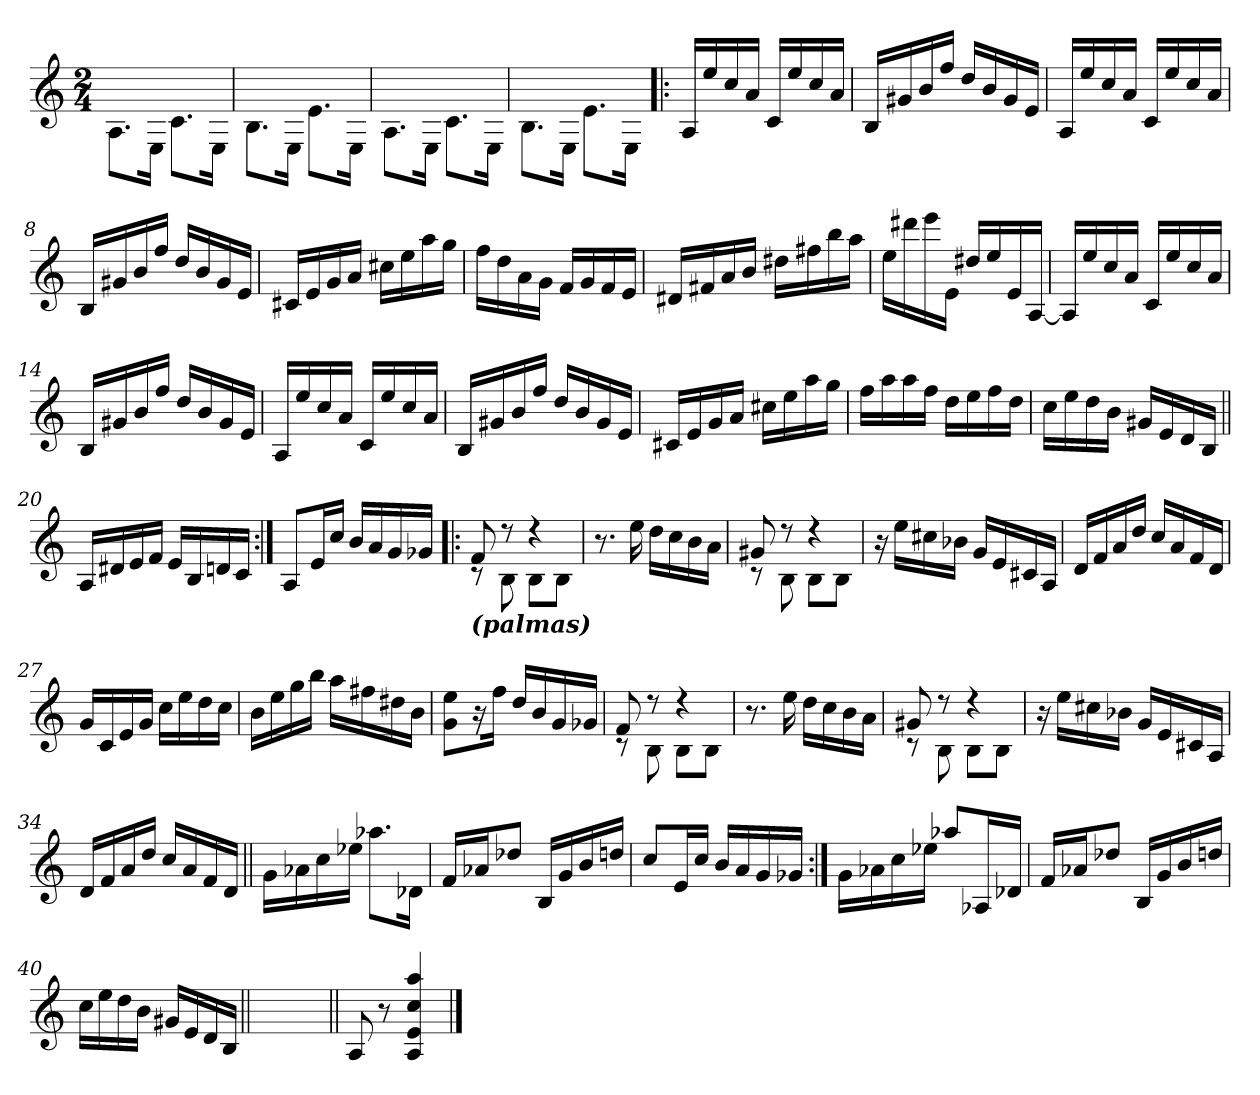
**kern
*part1
*staff1
*clefG2
*k[]
*C:
*M2/4
=1
8.A\L
16E\Jk
8.c\L
16E\Jk
=2
8.B\L
16E\Jk
8.e\L
16E\Jk
=3
8.A\L
16E\Jk
8.c\L
16E\Jk
=4
8.B\L
16E\Jk
8.e\L
16E\Jk
!!LO:LB:g=z
=5!|:
16A/LL
16ee/
16cc/
16a/JJ
16c/LL
16ee/
16cc/
16a/JJ
=6
16B/LL
16g#X/
16b/
16ff/JJ
16dd/LL
16b/
16g#/
16e/JJ
=7
16A/LL
16ee/
16cc/
16a/JJ
16c/LL
16ee/
16cc/
16a/JJ
=8
16B/LL
16g#X/
16b/
16ff/JJ
16dd/LL
16b/
16g#/
16e/JJ
=9
16c#X/LL
16e/
16g/
16a/JJ
16cc#X\LL
16ee\
16aa\
16gg\JJ
!!LO:LB:g=z
=10
16ff\LL
16dd\
16a\
16g\JJ
16f/LL
16g/
16f/
16e/JJ
=11
16d#X/LL
16f#X/
16a/
16b/JJ
16dd#X\LL
16ff#X\
16bb\
16aa\JJ
=12
16ee\LL
16ddd#X\
16eee\
16e\JJ
16dd#X/LL
16ee/
16e/
[16A/JJ
=13
16A/LL]
16ee/
16cc/
16a/JJ
16c/LL
16ee/
16cc/
16a/JJ
=14
16B/LL
16g#X/
16b/
16ff/JJ
16dd/LL
16b/
16g#/
16e/JJ
!!LO:LB:g=z
=15
16A/LL
16ee/
16cc/
16a/JJ
16c/LL
16ee/
16cc/
16a/JJ
=16
16B/LL
16g#X/
16b/
16ff/JJ
16dd/LL
16b/
16g#/
16e/JJ
=17
16c#X/LL
16e/
16g/
16a/JJ
16cc#X\LL
16ee\
16aa\
16gg\JJ
=18
16ff\LL
16aa\
16aa\
16ff\JJ
16dd\LL
16ee\
16ff\
16dd\JJ
=19
16cc\LL
16ee\
16dd\
16b\JJ
16g#X/LL
16e/
16d/
16B/JJ
!!LO:LB:g=z
=20||
16A/LL
16d#X/
16e/
16f/JJ
16e/LL
16B/
16dn/
16c/JJ
=21:|!
8A/L
16e/L
16cc/JJ
16b/LL
16a/
16g/
16g-X/JJ
=22!|:
*^
!LO:TX:b:Bi:t=(palmas)	!
8f/	8rB
8rdd	8B!\
4rdd	8B!\L
.	8B!\J
*v	*v
=23
8.r
16ee\
16dd\LL
16cc\
16b\
16a\JJ
=24
*^
8g#X/	8rc
8rdd	8B!\
4rdd	8B!\L
.	8B!\J
*v	*v
!!LO:LB:g=z
=25
16r
16ee\LL
16cc#X\
16b-X\JJ
16g/LL
16e/
16c#X/
16A/JJ
=26
16d/LL
16f/
16a/
16dd/JJ
16cc/LL
16a/
16f/
16d/JJ
=27
16g/LL
16c/
16e/
16g/JJ
16cc\LL
16ee\
16dd\
16cc\JJ
=28
16b\LL
16ee\
16gg\
16bb\JJ
16aa\LL
16ff#X\
16dd#X\
16b\JJ
!!LO:LB:g=z
=29
8g\ 8ee\L
16r
16ff\Jk
16dd/LL
16b/
16g/
16g-X/JJ
=30
*^
8f/	8rB
8rdd	8B!\
4rdd	8B!\L
.	8B!\J
*v	*v
=31
8.r
16ee\
16dd\LL
16cc\
16b\
16a\JJ
=32
*^
8g#X/	8rc
8rdd	8B!\
4rdd	8B!\L
.	8B!\J
*v	*v
=33
16r
16ee\LL
16cc#X\
16b-X\JJ
16g/LL
16e/
16c#X/
16A/JJ
!!LO:LB:g=z
=34
16d/LL
16f/
16a/
16dd/JJ
16cc/LL
16a/
16f/
16d/JJ
=35||
16g\LL
16a-X\
16cc\
16ee-X\JJ
8.aa-X\L
16d-X\Jk
=36
16f/LL
16a-X/J
8dd-X/J
16B/LL
16g/
16b/
16ddn/JJ
=37
8cc/L
16e/L
16cc/JJ
16b/LL
16a/
16g/
16g-X/JJ
!!LO:LB:g=z
=38:|!
16g\LL
16a-X\
16cc\
16ee-X\JJ
8aa-X/L
16A-X/L
16d-X/JJ
=39
16f/LL
16a-X/J
8dd-X/J
16B/LL
16g/
16b/
16ddn/JJ
=40
16cc\LL
16ee\
16dd\
16b\JJ
16g#X/LL
16e/
16d/
16B/JJ
=40X1||
*stria0
2ryy
=41||
*stria5
8A/
8r
4A/ 4e/ 4cc/ 4aa/
==
*-
